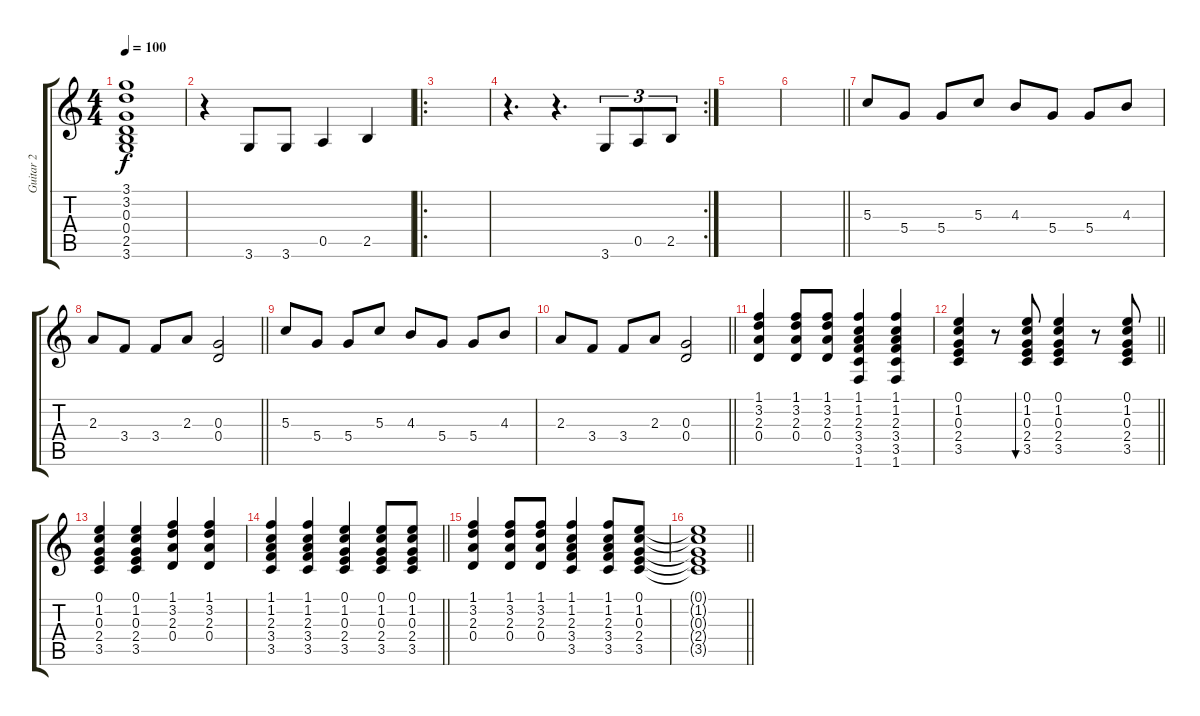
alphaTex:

\track ("Guitar 2" "Guitar 2") {instrument acousticguitarsteel}
\staff {score tabs}
\tuning (E4 B3 G3 D3 A2 E2) {hide}
\ts (4 4)
\tempo 100
\clef g2
\ks c
(3.1 3.2 0.3 0.4 2.5 3.6).1{dy f} |
r.4 3.6.8 3.6.8 0.5.4 2.5.4 |
\ro
|
\rc 2
r.4{d} r.4{d} 3.6.8{tu (3 2)} 0.5.8{tu (3 2)} 2.5.8{tu (3 2)} |
|
\barLineRight lightlight
|
5.3.8 5.4.8 5.4.8 5.3.8 4.3.8 5.4.8 5.4.8 4.3.8 |
\barLineRight lightlight
2.3.8 3.4.8 3.4.8 2.3.8 (0.3 0.4).2 |
5.3.8 5.4.8 5.4.8 5.3.8 4.3.8 5.4.8 5.4.8 4.3.8 |
\barLineRight lightlight
2.3.8 3.4.8 3.4.8 2.3.8 (0.3 0.4).2 |
(1.1 3.2 2.3 0.4).4 (1.1 3.2 2.3 0.4).8 (1.1 3.2 2.3 0.4).8 (1.1 1.2 2.3 3.4 3.5 1.6).4 (1.1 1.2 2.3 3.4 3.5 1.6).4 |
\barLineRight lightlight
(0.1 1.2 0.3 2.4 3.5).4 r.8 (0.1 1.2 0.3 2.4 3.5).8{bu 60} (0.1 1.2 0.3 2.4 3.5).4 r.8 (0.1 1.2 0.3 2.4 3.5).8 |
(0.1 1.2 0.3 2.4 3.5).4 (0.1 1.2 0.3 2.4 3.5).4 (1.1 3.2 2.3 0.4).4 (1.1 3.2 2.3 0.4).4 |
\barLineRight lightlight
(1.1 1.2 2.3 3.4 3.5).4 (1.1 1.2 2.3 3.4 3.5).4 (0.1 1.2 0.3 2.4 3.5).4 (0.1 1.2 0.3 2.4 3.5).8 (0.1 1.2 0.3 2.4 3.5).8 |
(1.1 3.2 2.3 0.4).4 (1.1 3.2 2.3 0.4).8 (1.1 3.2 2.3 0.4).8 (1.1 1.2 2.3 3.4 3.5).4 (1.1 1.2 2.3 3.4 3.5).8 (0.1 1.2 0.3 2.4 3.5).8 |
\barLineRight lightlight
(0.1{t} 1.2{t} 0.3{t} 2.4{t} 3.5{t}).1
